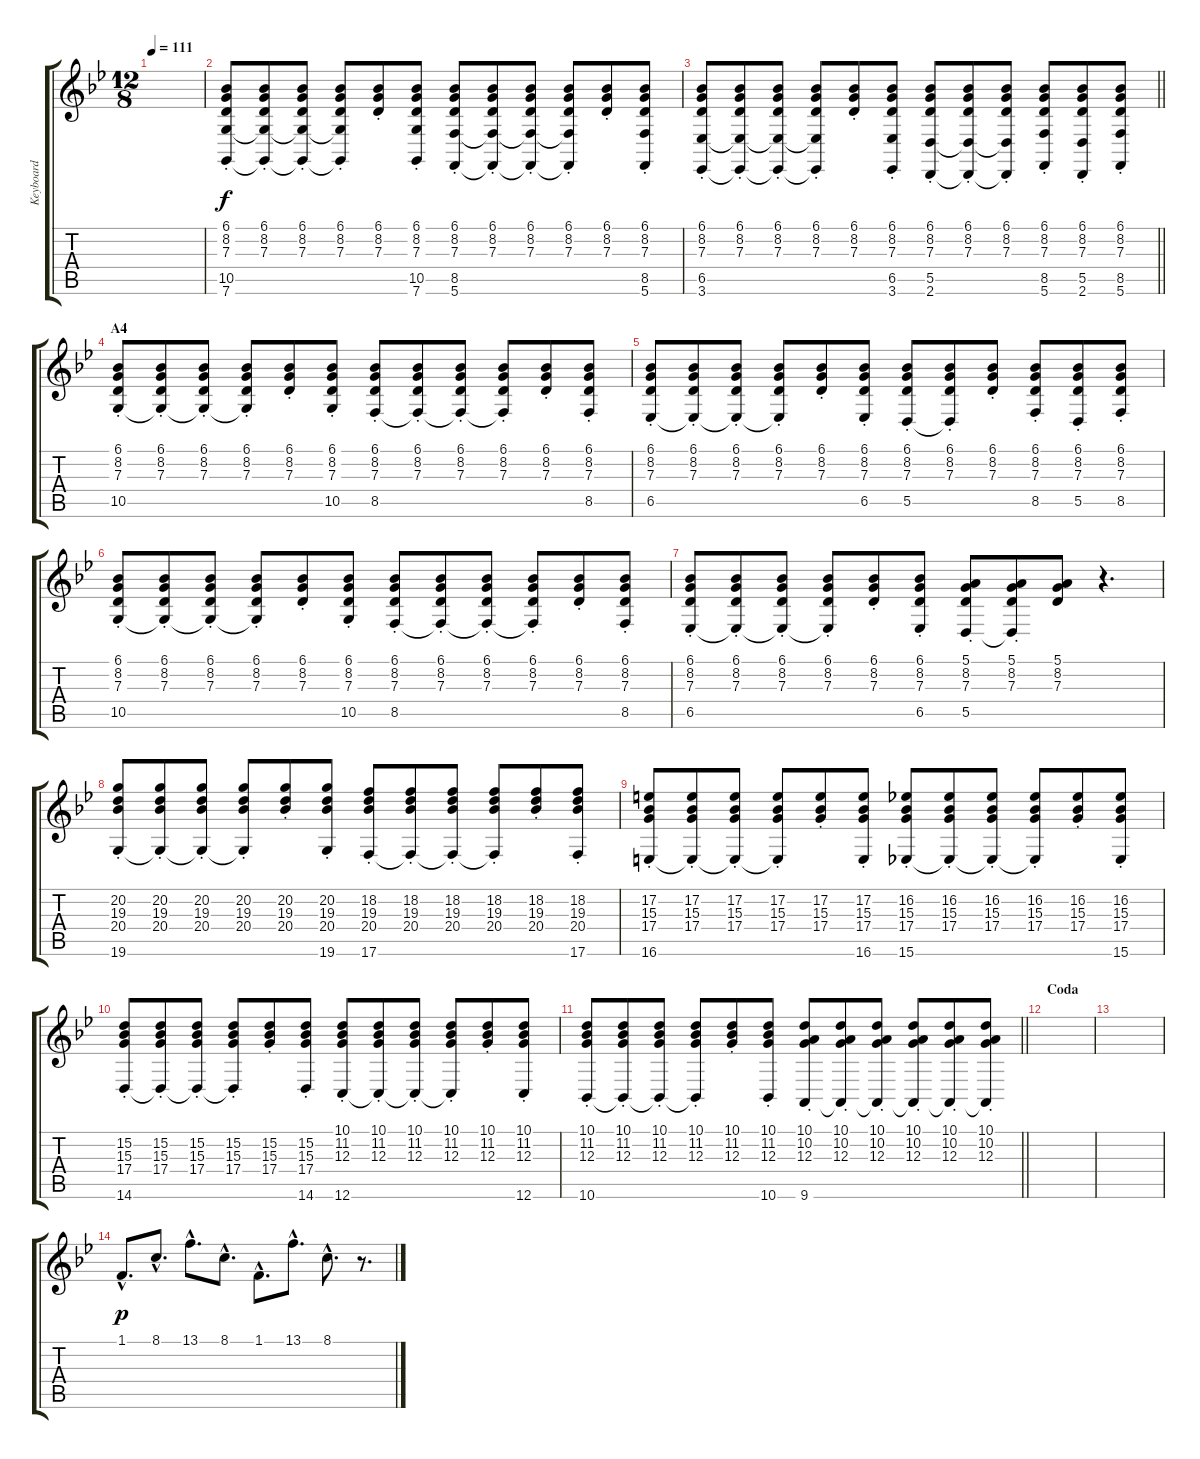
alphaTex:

\track ("Keyboard" "Keyboard") {instrument electricpiano1}
\staff {score tabs}
\tuning (E4 B3 G3 D3 A2 C2) {hide}
\ts (12 8)
\tempo 111
\clef g2
\ks gminor
|
(6.1{st} 8.2{st} 7.3{st} 10.5 7.6).8 (6.1{st} 8.2{st} 7.3{st} 10.5{t} 7.6{t}).8 (6.1{st} 8.2{st} 7.3{st} 10.5{t} 7.6{t}).8 (6.1{st} 8.2{st} 7.3{st} 10.5{t} 7.6{t}).8 (6.1{st} 8.2{st} 7.3{st}).8 (6.1{st} 8.2{st} 7.3{st} 10.5 7.6).8 (6.1{st} 8.2{st} 7.3{st} 8.5 5.6).8 (6.1{st} 8.2{st} 7.3{st} 8.5{t} 5.6{t}).8 (6.1{st} 8.2{st} 7.3{st} 8.5{t} 5.6{t}).8 (6.1{st} 8.2{st} 7.3{st} 8.5{t} 5.6{t}).8 (6.1{st} 8.2{st} 7.3{st}).8 (6.1{st} 8.2{st} 7.3{st} 8.5 5.6).8 |
\barLineRight lightlight
(6.1{st} 8.2{st} 7.3{st} 6.5 3.6).8 (6.1{st} 8.2{st} 7.3{st} 6.5{t} 3.6{t}).8 (6.1{st} 8.2{st} 7.3{st} 6.5{t} 3.6{t}).8 (6.1{st} 8.2{st} 7.3{st} 6.5{t} 3.6{t}).8 (6.1{st} 8.2{st} 7.3{st}).8 (6.1{st} 8.2{st} 7.3{st} 6.5 3.6).8 (6.1{st} 8.2{st} 7.3{st} 5.5 2.6).8 (6.1{st} 8.2{st} 7.3{st} 5.5{t} 2.6{t}).8 (6.1{st} 8.2{st} 7.3{st} 5.5{t} 2.6{t}).8 (6.1{st} 8.2{st} 7.3{st} 8.5 5.6).8 (6.1{st} 8.2{st} 7.3{st} 5.5 2.6).8 (6.1{st} 8.2{st} 7.3{st} 8.5 5.6).8 |
\section ("" "A4")
(6.1{st} 8.2{st} 7.3{st} 10.5).8 (6.1{st} 8.2{st} 7.3{st} 10.5{t}).8 (6.1{st} 8.2{st} 7.3{st} 10.5{t}).8 (6.1{st} 8.2{st} 7.3{st} 10.5{t}).8 (6.1{st} 8.2{st} 7.3{st}).8 (6.1{st} 8.2{st} 7.3{st} 10.5).8 (6.1{st} 8.2{st} 7.3{st} 8.5).8 (6.1{st} 8.2{st} 7.3{st} 8.5{t}).8 (6.1{st} 8.2{st} 7.3{st} 8.5{t}).8 (6.1{st} 8.2{st} 7.3{st} 8.5{t}).8 (6.1{st} 8.2{st} 7.3{st}).8 (6.1{st} 8.2{st} 7.3{st} 8.5).8 |
(6.1{st} 8.2{st} 7.3{st} 6.5).8 (6.1{st} 8.2{st} 7.3{st} 6.5{t}).8 (6.1{st} 8.2{st} 7.3{st} 6.5{t}).8 (6.1{st} 8.2{st} 7.3{st} 6.5{t}).8 (6.1{st} 8.2{st} 7.3{st}).8 (6.1{st} 8.2{st} 7.3{st} 6.5).8 (6.1{st} 8.2{st} 7.3{st} 5.5).8 (6.1{st} 8.2{st} 7.3{st} 5.5{t}).8 (6.1{st} 8.2{st} 7.3{st}).8 (6.1{st} 8.2{st} 7.3{st} 8.5).8 (6.1{st} 8.2{st} 7.3{st} 5.5).8 (6.1{st} 8.2{st} 7.3{st} 8.5).8 |
(6.1{st} 8.2{st} 7.3{st} 10.5).8 (6.1{st} 8.2{st} 7.3{st} 10.5{t}).8 (6.1{st} 8.2{st} 7.3{st} 10.5{t}).8 (6.1{st} 8.2{st} 7.3{st} 10.5{t}).8 (6.1{st} 8.2{st} 7.3{st}).8 (6.1{st} 8.2{st} 7.3{st} 10.5).8 (6.1{st} 8.2{st} 7.3{st} 8.5).8 (6.1{st} 8.2{st} 7.3{st} 8.5{t}).8 (6.1{st} 8.2{st} 7.3{st} 8.5{t}).8 (6.1{st} 8.2{st} 7.3{st} 8.5{t}).8 (6.1{st} 8.2{st} 7.3{st}).8 (6.1{st} 8.2{st} 7.3{st} 8.5).8 |
(6.1{st} 8.2{st} 7.3{st} 6.5).8 (6.1{st} 8.2{st} 7.3{st} 6.5{t}).8 (6.1{st} 8.2{st} 7.3{st} 6.5{t}).8 (6.1{st} 8.2{st} 7.3{st} 6.5{t}).8 (6.1{st} 8.2{st} 7.3{st}).8 (6.1{st} 8.2{st} 7.3{st} 6.5).8 (5.1{st} 8.2{st} 7.3{st} 5.5).8 (5.1{st} 8.2{st} 7.3{st} 5.5{t}).8 (5.1 8.2 7.3).8 r.4{d} |
(20.2{st} 19.3{st} 20.4{st} 19.6).8 (20.2{st} 19.3{st} 20.4{st} 19.6{t}).8 (20.2{st} 19.3{st} 20.4{st} 19.6{t}).8 (20.2{st} 19.3{st} 20.4{st} 19.6{t}).8 (20.2{st} 19.3{st} 20.4{st}).8 (20.2{st} 19.3{st} 20.4{st} 19.6).8 (18.2{st} 19.3{st} 20.4{st} 17.6).8 (18.2{st} 19.3{st} 20.4{st} 17.6{t}).8 (18.2{st} 19.3{st} 20.4{st} 17.6{t}).8 (18.2{st} 19.3{st} 20.4{st} 17.6{t}).8 (18.2{st} 19.3{st} 20.4{st}).8 (18.2{st} 19.3{st} 20.4{st} 17.6).8 |
(17.2{st} 15.3{st} 17.4{st} 16.6).8 (17.2{st} 15.3{st} 17.4{st} 16.6{t}).8 (17.2{st} 15.3{st} 17.4{st} 16.6{t}).8 (17.2{st} 15.3{st} 17.4{st} 16.6{t}).8 (17.2{st} 15.3{st} 17.4{st}).8 (17.2{st} 15.3{st} 17.4{st} 16.6).8 (16.2{st} 15.3{st} 17.4{st} 15.6).8 (16.2{st} 15.3{st} 17.4{st} 15.6{t}).8 (16.2{st} 15.3{st} 17.4{st} 15.6{t}).8 (16.2{st} 15.3{st} 17.4{st} 15.6{t}).8 (16.2{st} 15.3{st} 17.4{st}).8 (16.2{st} 15.3{st} 17.4{st} 15.6).8 |
(15.2{st} 15.3{st} 17.4{st} 14.6).8 (15.2{st} 15.3{st} 17.4{st} 14.6{t}).8 (15.2{st} 15.3{st} 17.4{st} 14.6{t}).8 (15.2{st} 15.3{st} 17.4{st} 14.6{t}).8 (15.2{st} 15.3{st} 17.4{st}).8 (15.2{st} 15.3{st} 17.4{st} 14.6).8 (10.1{st} 11.2{st} 12.3{st} 12.6).8 (10.1{st} 11.2{st} 12.3{st} 12.6{t}).8 (10.1{st} 11.2{st} 12.3{st} 12.6{t}).8 (10.1{st} 11.2{st} 12.3{st} 12.6{t}).8 (10.1{st} 11.2{st} 12.3{st}).8 (10.1{st} 11.2{st} 12.3{st} 12.6).8 |
\barLineRight lightlight
(10.1{st} 11.2{st} 12.3{st} 10.6).8 (10.1{st} 11.2{st} 12.3{st} 10.6{t}).8 (10.1{st} 11.2{st} 12.3{st} 10.6{t}).8 (10.1{st} 11.2{st} 12.3{st} 10.6{t}).8 (10.1{st} 11.2{st} 12.3{st}).8 (10.1{st} 11.2{st} 12.3{st} 10.6).8 (10.1{st} 10.2{st} 12.3{st} 9.6).8 (10.1{st} 10.2{st} 12.3{st} 9.6{t}).8 (10.1{st} 10.2{st} 12.3{st} 9.6{t}).8 (10.1{st} 10.2{st} 12.3{st} 9.6{t}).8 (10.1{st} 10.2{st} 12.3{st} 9.6{t}).8 (10.1{st} 10.2{st} 12.3{st} 9.6{t}).8 |
\section ("" "Coda")
|
|
1.1{hac}.8{d dy p} 8.1{hac}.8{d} 13.1{hac}.8{d} 8.1{hac}.8{d} 1.1{hac}.8{d} 13.1{hac}.8{d} 8.1{hac}.8{d} r.8{d}
